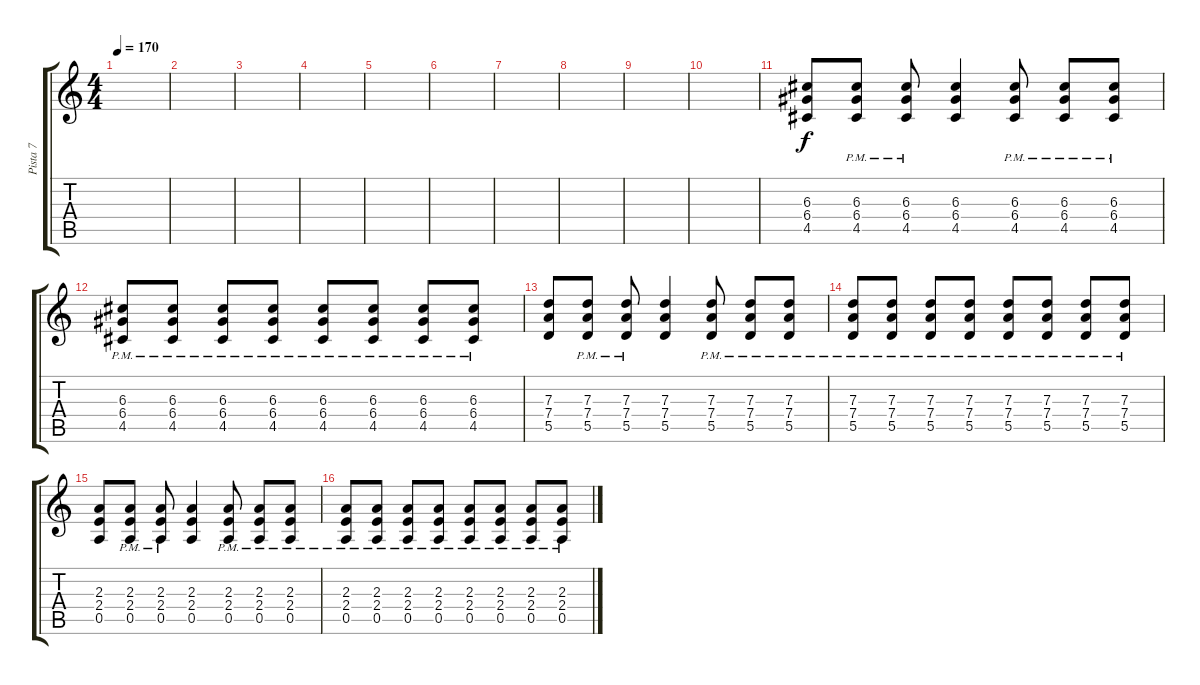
\track ("Pista 7" "Pista 7") {instrument overdrivenguitar}
\staff {score tabs}
\tuning (E4 B3 G3 D3 A2 E2) {hide}
\ts (4 4)
\tempo 170
\clef g2
\ks c
|
|
|
|
|
|
|
|
|
|
(6.3 6.4 4.5).8 (6.3{pm} 6.4{pm} 4.5{pm}).8 (6.3{pm} 6.4{pm} 4.5{pm}).8 (6.3 6.4 4.5).4 (6.3{pm} 6.4{pm} 4.5{pm}).8 (6.3{pm} 6.4{pm} 4.5{pm}).8 (6.3{pm} 6.4{pm} 4.5{pm}).8 |
(6.3{pm} 6.4{pm} 4.5{pm}).8 (6.3{pm} 6.4{pm} 4.5{pm}).8 (6.3{pm} 6.4{pm} 4.5{pm}).8 (6.3{pm} 6.4{pm} 4.5{pm}).8 (6.3{pm} 6.4{pm} 4.5{pm}).8 (6.3{pm} 6.4{pm} 4.5{pm}).8 (6.3{pm} 6.4{pm} 4.5{pm}).8 (6.3{pm} 6.4{pm} 4.5{pm}).8 |
(7.3 7.4 5.5).8 (7.3{pm} 7.4{pm} 5.5{pm}).8 (7.3{pm} 7.4{pm} 5.5{pm}).8 (7.3 7.4 5.5).4 (7.3{pm} 7.4{pm} 5.5{pm}).8 (7.3{pm} 7.4{pm} 5.5{pm}).8 (7.3{pm} 7.4{pm} 5.5{pm}).8 |
(7.3{pm} 7.4{pm} 5.5{pm}).8 (7.3{pm} 7.4{pm} 5.5{pm}).8 (7.3{pm} 7.4{pm} 5.5{pm}).8 (7.3{pm} 7.4{pm} 5.5{pm}).8 (7.3{pm} 7.4{pm} 5.5{pm}).8 (7.3{pm} 7.4{pm} 5.5{pm}).8 (7.3{pm} 7.4{pm} 5.5{pm}).8 (7.3{pm} 7.4{pm} 5.5{pm}).8 |
(2.3 2.4 0.5).8 (2.3{pm} 2.4{pm} 0.5{pm}).8 (2.3{pm} 2.4{pm} 0.5{pm}).8 (2.3 2.4 0.5).4 (2.3{pm} 2.4{pm} 0.5{pm}).8 (2.3{pm} 2.4{pm} 0.5{pm}).8 (2.3{pm} 2.4{pm} 0.5{pm}).8 |
(2.3{pm} 2.4{pm} 0.5{pm}).8 (2.3{pm} 2.4{pm} 0.5{pm}).8 (2.3{pm} 2.4{pm} 0.5{pm}).8 (2.3{pm} 2.4{pm} 0.5{pm}).8 (2.3{pm} 2.4{pm} 0.5{pm}).8 (2.3{pm} 2.4{pm} 0.5{pm}).8 (2.3{pm} 2.4{pm} 0.5{pm}).8 (2.3{pm} 2.4{pm} 0.5{pm}).8
